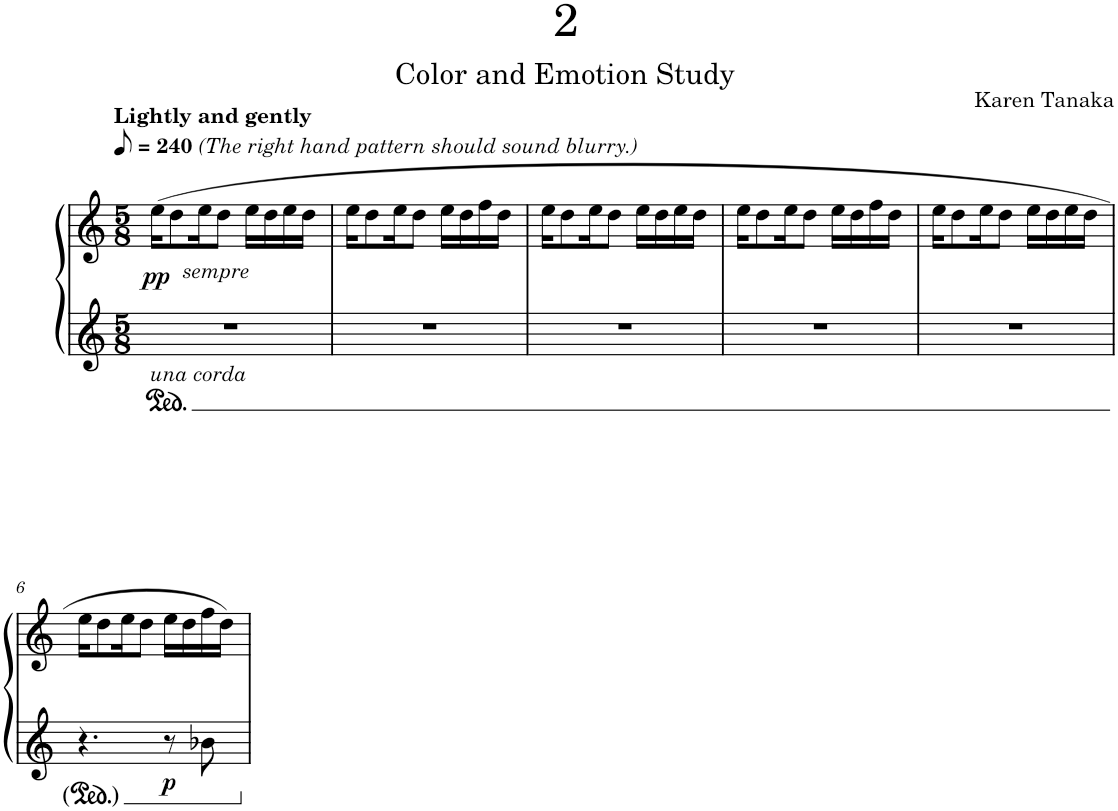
**kern	**kern	**dynam
*part1	*part1	*part1
*staff2	*staff1	*staff1/2
*I"Piano	*	*
*I'Pno.	*	*
*clefG2	*clefG2	*
*k[]	*k[]	*
*M5/8	*M5/8	*
*MM120	*MM120	*
=1	=1	=1
!	!LO:TX:a:B:t=Lightly and gently	!
!	!LO:TX:a:i:t=(The right hand pattern should sound blurry.)	!
!LO:TX:b:i:t=una corda	!	!
!	!	!LO:DY:b
8%5r	(16ee\KL	pp
!	!LO:TX:b:i:t=sempre	!
.	8dd\	.
.	16ee\K	.
.	8dd\J	.
.	16ee\LL	.
.	16dd\	.
.	16ee\	.
.	16dd\JJ	.
=2	=2	=2
8%5r	16ee\KL	.
.	8dd\	.
.	16ee\K	.
.	8dd\J	.
.	16ee\LL	.
.	16dd\	.
.	16ff\	.
.	16dd\JJ	.
=3	=3	=3
8%5r	16ee\KL	.
.	8dd\	.
.	16ee\K	.
.	8dd\J	.
.	16ee\LL	.
.	16dd\	.
.	16ee\	.
.	16dd\JJ	.
=4	=4	=4
8%5r	16ee\KL	.
.	8dd\	.
.	16ee\K	.
.	8dd\J	.
.	16ee\LL	.
.	16dd\	.
.	16ff\	.
.	16dd\JJ	.
=5	=5	=5
8%5r	16ee\KL	.
.	8dd\	.
.	16ee\K	.
.	8dd\J	.
.	16ee\LL	.
.	16dd\	.
.	16ee\	.
.	16dd\JJ	.
!!LO:LB:g=z
=6	=6	=6
4.r	16ee\KL	.
.	8dd\	.
.	16ee\K	.
.	8dd\J	.
!	!	!LO:DY:b=2
8r	16ee\LL	p
.	16dd\	.
8b-X\	16ff\	.
.	16dd\JJ)	.
=	=	=
*-	*-	*-
